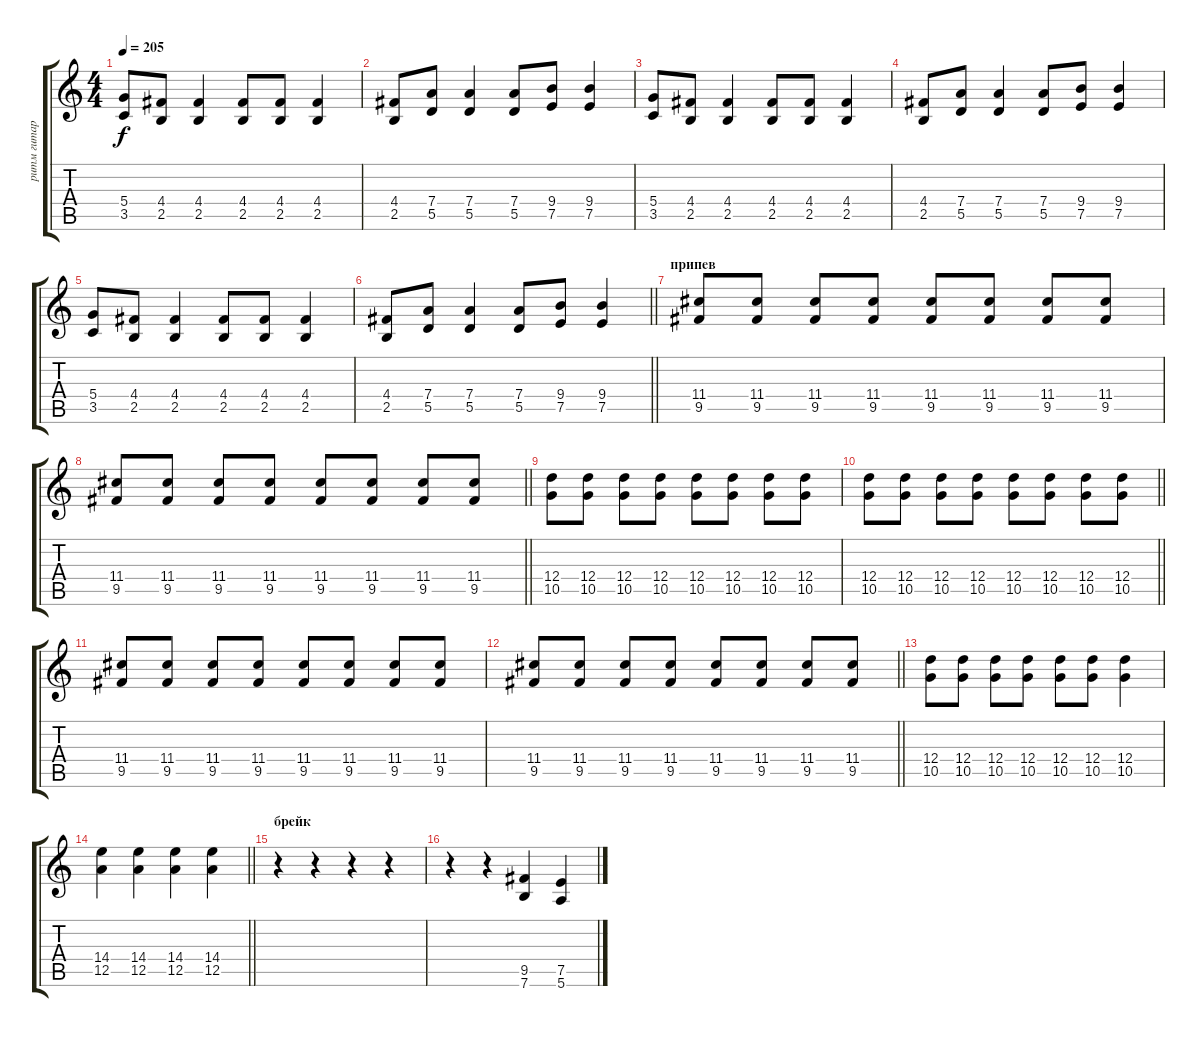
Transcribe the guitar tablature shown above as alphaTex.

\track ("ритм гитара" "ритм гитар") {instrument overdrivenguitar}
\staff {score tabs}
\tuning (E4 B3 G3 D3 A2 E2) {hide}
\ts (4 4)
\tempo 205
\clef g2
\ks c
(5.4 3.5).8{dy f} (4.4 2.5).8 (4.4 2.5).4 (4.4 2.5).8 (4.4 2.5).8 (4.4 2.5).4 |
(4.4 2.5).8 (7.4 5.5).8 (7.4 5.5).4 (7.4 5.5).8 (9.4 7.5).8 (9.4 7.5).4 |
(5.4 3.5).8 (4.4 2.5).8 (4.4 2.5).4 (4.4 2.5).8 (4.4 2.5).8 (4.4 2.5).4 |
(4.4 2.5).8 (7.4 5.5).8 (7.4 5.5).4 (7.4 5.5).8 (9.4 7.5).8 (9.4 7.5).4 |
(5.4 3.5).8 (4.4 2.5).8 (4.4 2.5).4 (4.4 2.5).8 (4.4 2.5).8 (4.4 2.5).4 |
\barLineRight lightlight
(4.4 2.5).8 (7.4 5.5).8 (7.4 5.5).4 (7.4 5.5).8 (9.4 7.5).8 (9.4 7.5).4 |
\section ("" "припев")
(11.4 9.5).8 (11.4 9.5).8 (11.4 9.5).8 (11.4 9.5).8 (11.4 9.5).8 (11.4 9.5).8 (11.4 9.5).8 (11.4 9.5).8 |
\barLineRight lightlight
(11.4 9.5).8 (11.4 9.5).8 (11.4 9.5).8 (11.4 9.5).8 (11.4 9.5).8 (11.4 9.5).8 (11.4 9.5).8 (11.4 9.5).8 |
(12.4 10.5).8 (12.4 10.5).8 (12.4 10.5).8 (12.4 10.5).8 (12.4 10.5).8 (12.4 10.5).8 (12.4 10.5).8 (12.4 10.5).8 |
\barLineRight lightlight
(12.4 10.5).8 (12.4 10.5).8 (12.4 10.5).8 (12.4 10.5).8 (12.4 10.5).8 (12.4 10.5).8 (12.4 10.5).8 (12.4 10.5).8 |
(11.4 9.5).8 (11.4 9.5).8 (11.4 9.5).8 (11.4 9.5).8 (11.4 9.5).8 (11.4 9.5).8 (11.4 9.5).8 (11.4 9.5).8 |
\barLineRight lightlight
(11.4 9.5).8 (11.4 9.5).8 (11.4 9.5).8 (11.4 9.5).8 (11.4 9.5).8 (11.4 9.5).8 (11.4 9.5).8 (11.4 9.5).8 |
(12.4 10.5).8 (12.4 10.5).8 (12.4 10.5).8 (12.4 10.5).8 (12.4 10.5).8 (12.4 10.5).8 (12.4 10.5).4 |
\barLineRight lightlight
(14.4 12.5).4 (14.4 12.5).4 (14.4 12.5).4 (14.4 12.5).4 |
\section ("" "брейк")
r.4 r.4 r.4 r.4 |
r.4 r.4 (9.5 7.6).4 (7.5 5.6).4
